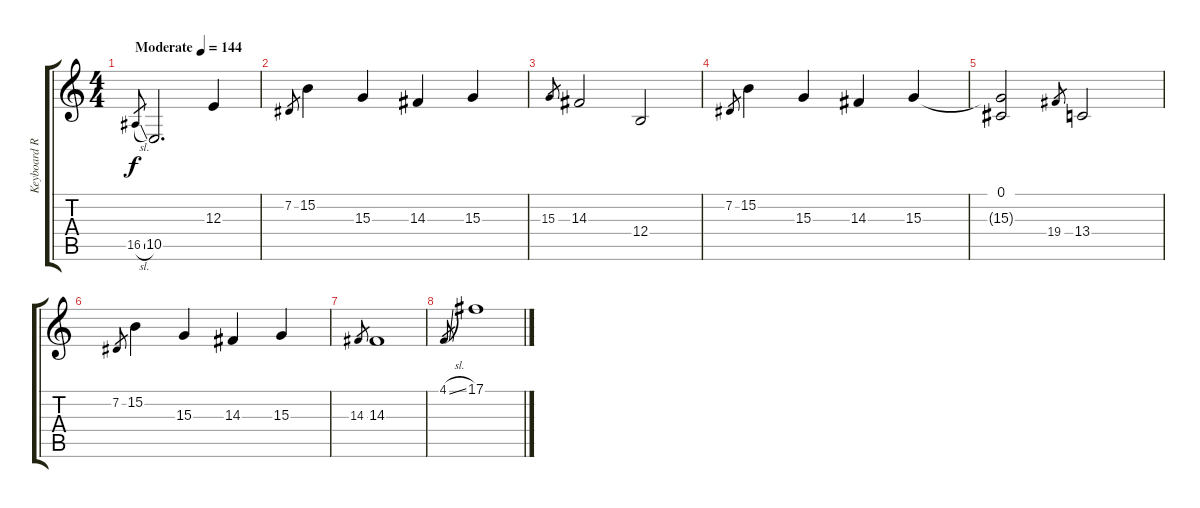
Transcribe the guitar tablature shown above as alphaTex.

\track ("Keyboard Rythm" "Keyboard R") {instrument synthbrass2}
\staff {score tabs}
\tuning (Db4 Ab3 E3 B2 Gb2 B1) {hide}
\ts (4 4)
\tempo (144 "Moderate")
\clef g2
\ks c
16.5{sl}.8{gr dy f instrument synthbrass2} 10.5.2{d} 12.3.4 |
7.2.8{gr} 15.2.4 15.3.4 14.3.4 15.3.4 |
15.3.8{gr} 14.3.2 12.4.2 |
7.2.8{gr} 15.2.4 15.3.4 14.3.4 15.3.4 |
(0.1 15.3{t}).2 19.4.8{gr} 13.4.2 |
7.2.8{gr} 15.2.4 15.3.4 14.3.4 15.3.4 |
14.3.8{gr} 14.3.1 |
4.1{sl}.8{gr} 17.1.1
